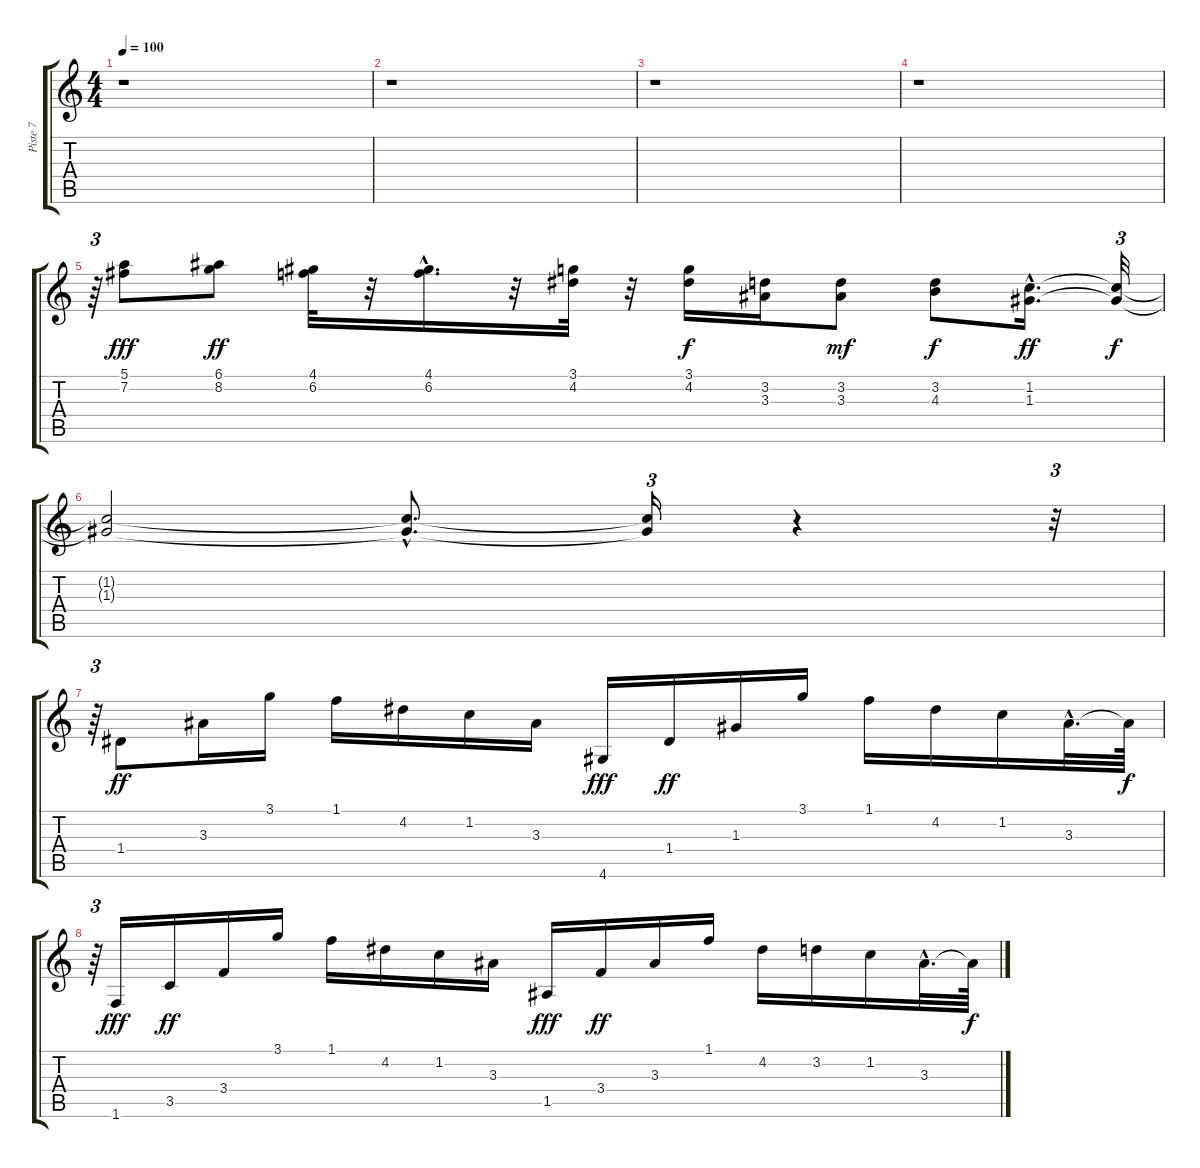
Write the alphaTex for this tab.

\track ("Piste 7" "Piste 7") {instrument acousticguitarsteel}
\staff {score tabs}
\tuning (E4 B3 G3 D3 A2 E2) {hide}
\ts (4 4)
\tempo 100
\clef g2
\ks c
r.1{dy f} |
r.1 |
r.1 |
r.1 |
r.64{tu (3 2)} (5.1 7.2).8{dy fff} (6.1 8.2).8{dy ff} (4.1 6.2).32 r.32 (4.1{hac} 6.2{hac}).16{d} r.32 (3.1 4.2).32 r.32 (3.1 4.2).16{dy f} (3.2 3.3).16 (3.2 3.3).8{dy mf} (3.2 4.3).8{dy f} (1.2{hac} 1.3{hac}).16{d dy ff} (1.2{t} 1.3{t}).32{tu (3 2) dy f} |
(1.2{t} 1.3{t}).2 (1.2{hac t} 1.3{hac t}).8{d} (1.2{t} 1.3{t}).16{tu (3 2)} r.4 r.32{tu (3 2)} |
r.64{tu (3 2)} 1.4.8{dy ff} 3.3.16 3.1.16 1.1.16 4.2.16 1.2.16 3.3.16 4.6.16{dy fff} 1.4.16{dy ff} 1.3.16 3.1.16 1.1.16 4.2.16 1.2.16 3.3{hac}.32{d} 3.3{t}.64{dy f} |
r.64{tu (3 2)} 1.6.16{dy fff} 3.5.16{dy ff} 3.4.16 3.1.16 1.1.16 4.2.16 1.2.16 3.3.16 1.5.16{dy fff} 3.4.16{dy ff} 3.3.16 1.1.16 4.2.16 3.2.16 1.2.16 3.3{hac}.32{d} 3.3{t}.64{dy f}
